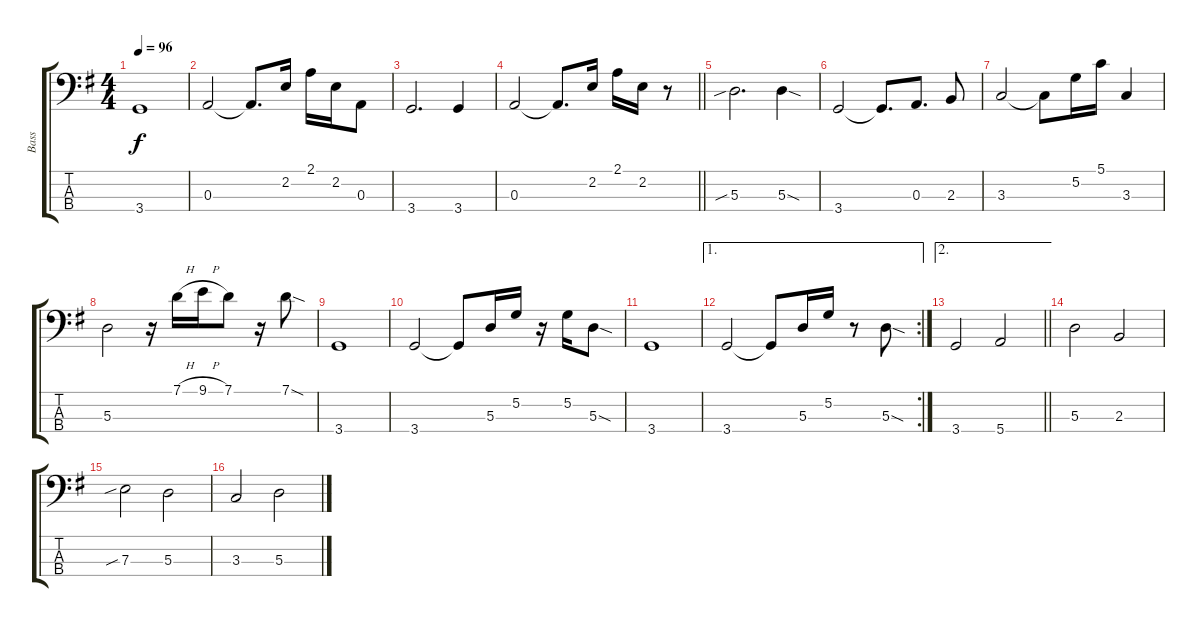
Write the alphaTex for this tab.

\track ("Bass" "Bass") {instrument fretlessbass}
\staff {score tabs}
\tuning (G2 D2 A1 E1) {hide}
\ts (4 4)
\tempo 96
\clef f4
\ks g
3.4.1{dy f} |
0.3.2 0.3{t}.8{d} 2.2.16 2.1.16 2.2.16 0.3.8 |
3.4.2{d} 3.4.4 |
\barLineRight lightlight
0.3.2 0.3{t}.8{d} 2.2.16 2.1.16 2.2.16 r.8 |
5.3{sib}.2{d} 5.3{sod}.4 |
3.4.2 3.4{t}.8{d} 0.3.8{d} 2.3.8 |
3.3.2 3.3{t}.8 5.2.16 5.1.16 3.3.4 |
5.3.2 r.16 7.1{h}.16 9.1{h}.16 7.1.8 r.16 7.1{sod}.8 |
3.4.1 |
3.4.2 3.4{t}.8 5.3.16 5.2.16 r.16 5.2.16 5.3{sod}.8 |
3.4.1 |
\ae 1
\rc 2
3.4.2 3.4{t}.8 5.3.16 5.2.16 r.8 5.3{sod}.8 |
\ae 2
\barLineRight lightlight
3.4.2 5.4.2 |
5.3.2 2.3.2 |
7.3{sib}.2 5.3.2 |
3.3.2 5.3.2
